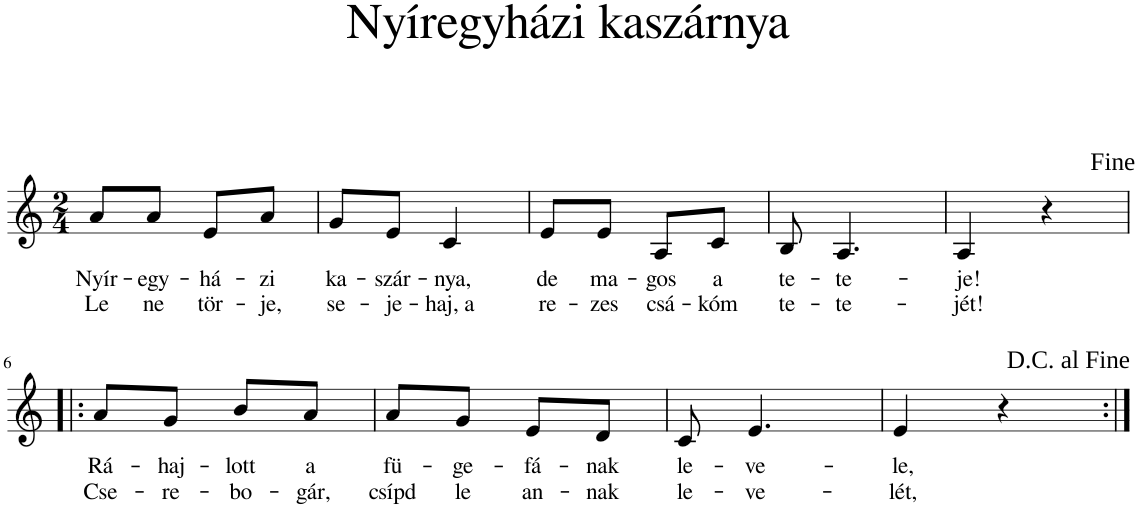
**kern	**text	**text
*part1	*part1	*part1
*staff1	*staff1	*staff1
*I"Piano	*	*
*I'Pno	*	*
*clefG2	*	*
*k[]	*	*
*M2/4	*	*
=1	=1	=1
!	!LO:LY:b	!LO:LY:b
8a/L	Nyír-	Le
!	!LO:LY:b	!LO:LY:b
8a/J	-egy-	ne
!	!LO:LY:b	!LO:LY:b
8e/L	-há-	tör-
!	!LO:LY:b	!LO:LY:b
8a/J	-zi	-je,
=2	=2	=2
!	!LO:LY:b	!LO:LY:b
8g/L	ka-	se-
!	!LO:LY:b	!LO:LY:b
8e/J	-szár-	-je-
!	!LO:LY:b	!LO:LY:b
4c/	-nya,	-haj, a
=3	=3	=3
!	!LO:LY:b	!LO:LY:b
8e/L	de	re-
!	!LO:LY:b	!LO:LY:b
8e/J	ma-	-zes
!	!LO:LY:b	!LO:LY:b
8A/L	-gos	csá-
!	!LO:LY:b	!LO:LY:b
8c/J	a	-kóm
=4	=4	=4
!	!LO:LY:b	!LO:LY:b
8B/	te-	te-
!	!LO:LY:b	!LO:LY:b
4.A/	-te-	-te-
=5	=5	=5
!	!LO:LY:b	!LO:LY:b
4A/	-je!	-jét!
4r	.	.
!LO:TX:a:t=<font face="Times New Roman"/>Fine	!	!
!!LO:LB:g=z
=6!|:	=6!|:	=6!|:
!	!LO:LY:b	!LO:LY:b
8a/L	Rá-	Cse-
!	!LO:LY:b	!LO:LY:b
8g/J	-haj-	-re-
!	!LO:LY:b	!LO:LY:b
8b/L	-lott	-bo-
!	!LO:LY:b	!LO:LY:b
8a/J	a	-gár,
=7	=7	=7
!	!LO:LY:b	!LO:LY:b
8a/L	fü-	csípd
!	!LO:LY:b	!LO:LY:b
8g/J	-ge-	le
!	!LO:LY:b	!LO:LY:b
8e/L	-fá-	an-
!	!LO:LY:b	!LO:LY:b
8d/J	-nak	-nak
=8	=8	=8
!	!LO:LY:b	!LO:LY:b
8c/	le-	le-
!	!LO:LY:b	!LO:LY:b
4.e/	-ve-	-ve-
=9	=9	=9
!	!LO:LY:b	!LO:LY:b
4e/	-le,	-lét,
4r	.	.
!LO:TX:a:t=<font face="Times New Roman"/>D.C. al Fine	!	!
=:|!	=:|!	=:|!
*-	*-	*-
